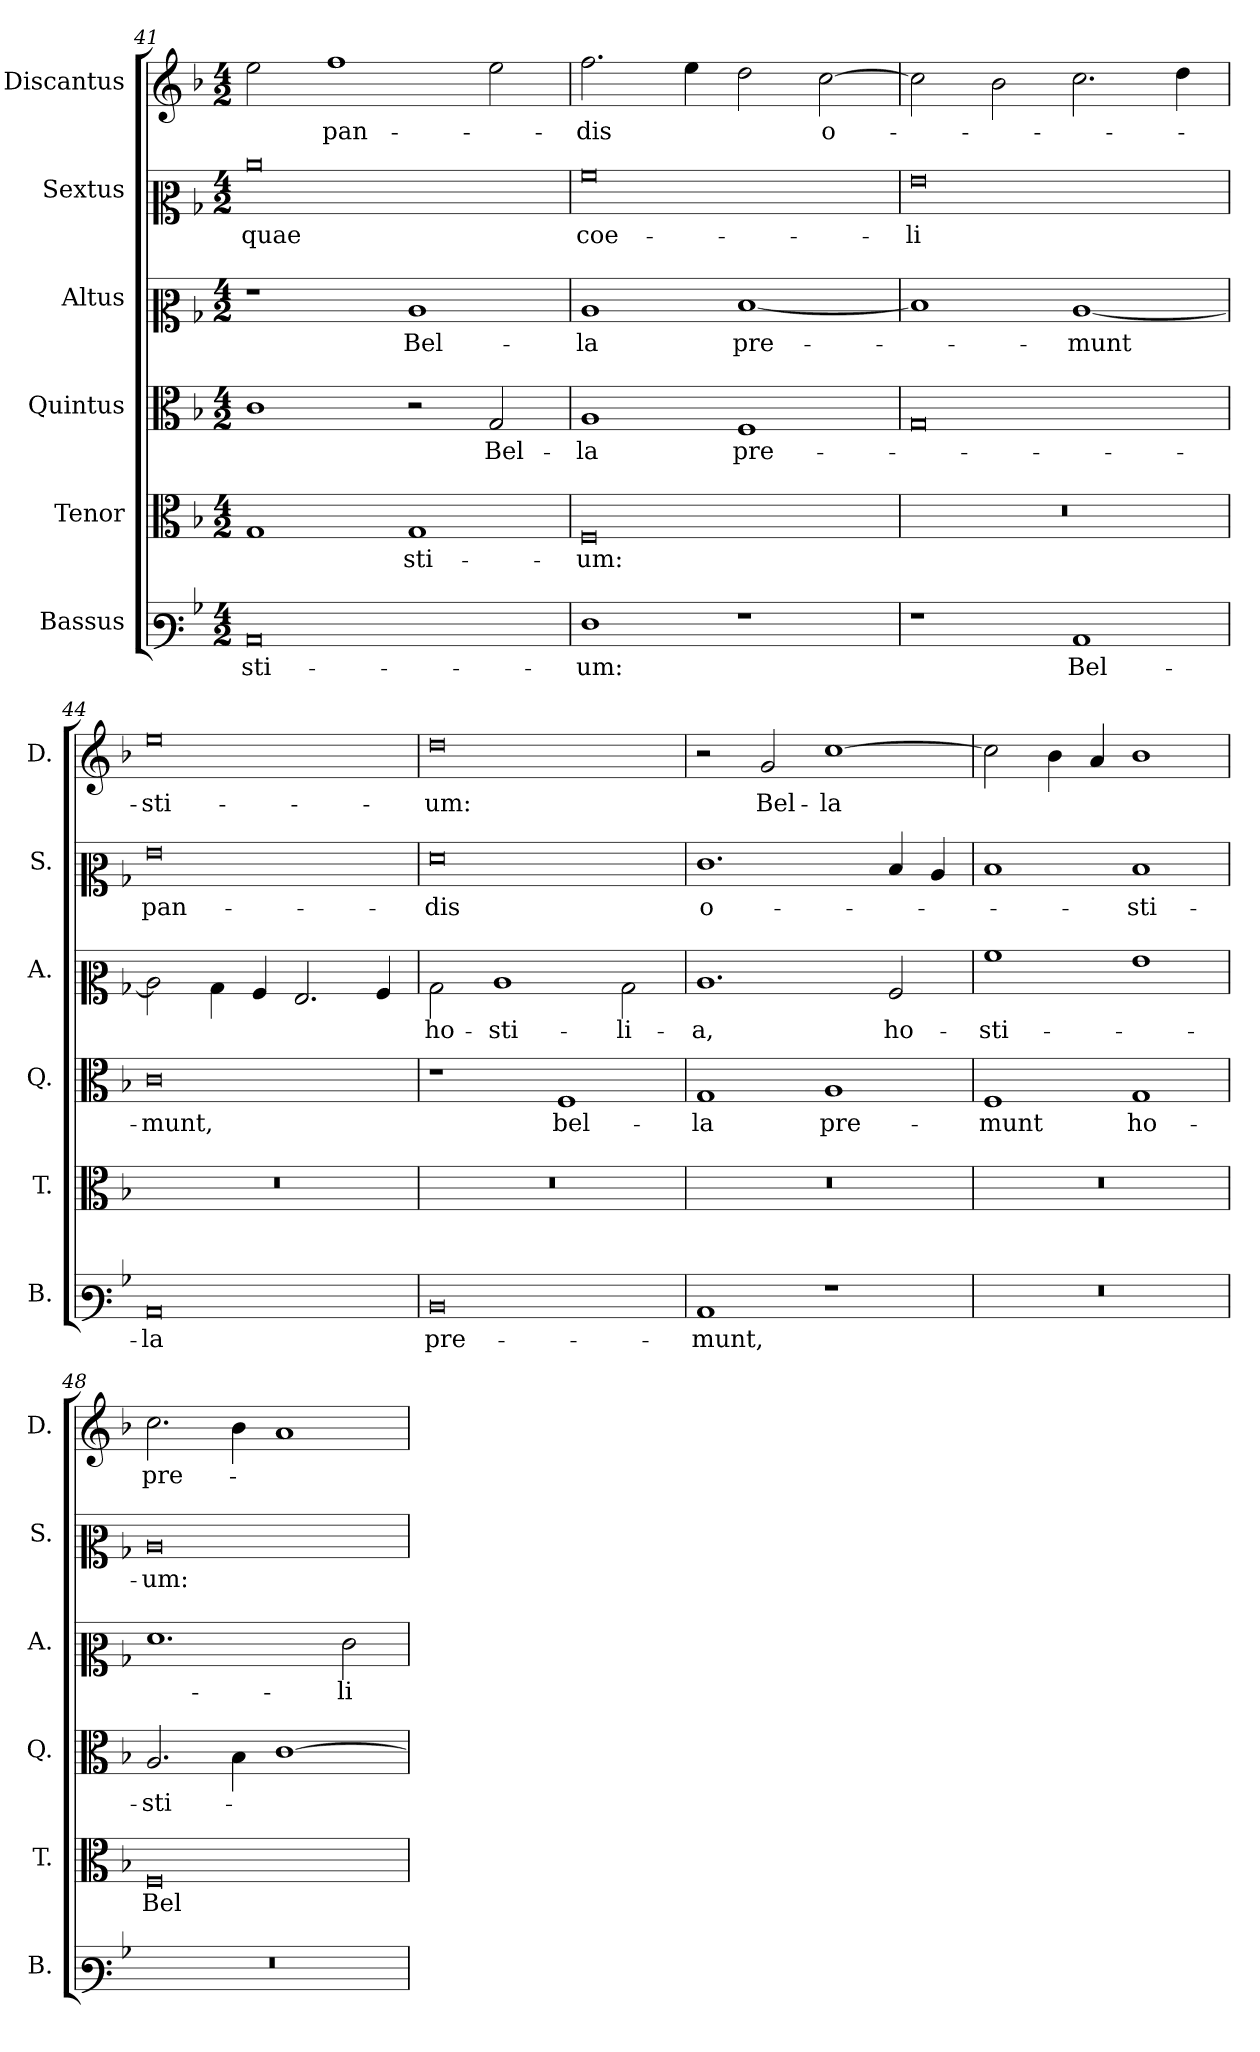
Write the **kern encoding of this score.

**kern	**text	**kern	**text	**kern	**text	**kern	**text	**kern	**text	**kern	**text
*part6	*part6	*part5	*part5	*part4	*part4	*part3	*part3	*part2	*part2	*part1	*part1
*staff6	*staff6	*staff5	*staff5	*staff4	*staff4	*staff3	*staff3	*staff2	*staff2	*staff1	*staff1
*I"Bassus	*	*I"Tenor	*	*I"Quintus	*	*I"Altus	*	*I"Sextus	*	*I"Discantus	*
*I'B.	*	*I'T.	*	*I'Q.	*	*I'A.	*	*I'S.	*	*I'D.	*
!!LO:PB:g=z
*clefF3	*	*clefC3	*	*clefC3	*	*clefC2	*	*clefC2	*	*clefG2	*
*k[b-]	*	*k[b-]	*	*k[b-]	*	*k[b-]	*	*k[b-]	*	*k[b-]	*
*M4/2	*	*M4/2	*	*M4/2	*	*M4/2	*	*M4/2	*	*M4/2	*
=41	=41	=41	=41	=41	=41	=41	=41	=41	=41	=41	=41
!	!LO:LY:b	!	!	!	!	!	!	!	!LO:LY:b	!	!
0C	-sti-	1G	.	1c	.	1r	.	0cc	quae	2ee\	.
!	!	!	!	!	!	!	!	!	!	!	!LO:LY:b
.	.	.	.	.	.	.	.	.	.	1ff	pan-
!	!	!	!LO:LY:b	!	!	!	!LO:LY:b	!	!	!	!
.	.	1G	-sti-	2r	.	1c	Bel-	.	.	.	.
!	!	!	!	!	!LO:LY:b	!	!	!	!	!	!
.	.	.	.	2G/	Bel-	.	.	.	.	2ee\	.
=42	=42	=42	=42	=42	=42	=42	=42	=42	=42	=42	=42
!	!LO:LY:b	!	!LO:LY:b	!	!LO:LY:b	!	!LO:LY:b	!	!LO:LY:b	!	!LO:LY:b
1F	-um:	0F	-um:	1A	-la	1c	-la	0a	coe-	2.ff\	-dis
.	.	.	.	.	.	.	.	.	.	4ee\	.
!	!	!	!	!	!LO:LY:b	!	!LO:LY:b	!	!	!	!
1r	.	.	.	1F	pre-	[1d	pre-	.	.	2dd\	.
!	!	!	!	!	!	!	!	!	!	!	!LO:LY:b
.	.	.	.	.	.	.	.	.	.	[2cc\	o-
=43	=43	=43	=43	=43	=43	=43	=43	=43	=43	=43	=43
!	!	!	!	!	!	!	!	!	!LO:LY:b	!	!
1r	.	0r	.	0G	.	1d]	.	0g	-li	2cc\]	.
.	.	.	.	.	.	.	.	.	.	2b-\	.
!	!LO:LY:b	!	!	!	!	!	!LO:LY:b	!	!	!	!
1C	Bel-	.	.	.	.	[1c	-munt	.	.	2.cc\	.
.	.	.	.	.	.	.	.	.	.	4dd\	.
=44	=44	=44	=44	=44	=44	=44	=44	=44	=44	=44	=44
!	!LO:LY:b	!	!	!	!LO:LY:b	!	!	!	!LO:LY:b	!	!LO:LY:b
0C	-la	0r	.	0c	-munt,	2c\]	.	0g	pan-	0ee	-sti-
.	.	.	.	.	.	4B-\	.	.	.	.	.
.	.	.	.	.	.	4A/	.	.	.	.	.
.	.	.	.	.	.	2.G/	.	.	.	.	.
.	.	.	.	.	.	4A/	.	.	.	.	.
=45	=45	=45	=45	=45	=45	=45	=45	=45	=45	=45	=45
!	!LO:LY:b	!	!	!	!	!	!LO:LY:b	!	!LO:LY:b	!	!LO:LY:b
0D	pre-	0r	.	1r	.	2B-\	ho-	0f	-dis	0dd	-um:
!	!	!	!	!	!	!	!LO:LY:b	!	!	!	!
.	.	.	.	.	.	1c	-sti-	.	.	.	.
!	!	!	!	!	!LO:LY:b	!	!	!	!	!	!
.	.	.	.	1F	bel-	.	.	.	.	.	.
!	!	!	!	!	!	!	!LO:LY:b	!	!	!	!
.	.	.	.	.	.	2B-\	-li-	.	.	.	.
=46	=46	=46	=46	=46	=46	=46	=46	=46	=46	=46	=46
!	!LO:LY:b	!	!	!	!LO:LY:b	!	!LO:LY:b	!	!LO:LY:b	!	!
1C	-munt,	0r	.	1G	-la	1.c	-a,	1.e	o-	2r	.
!	!	!	!	!	!	!	!	!	!	!	!LO:LY:b
.	.	.	.	.	.	.	.	.	.	2g/	Bel-
!	!	!	!	!	!LO:LY:b	!	!	!	!	!	!LO:LY:b
1r	.	.	.	1A	pre-	.	.	.	.	[1cc	-la
!	!	!	!	!	!	!	!LO:LY:b	!	!	!	!
.	.	.	.	.	.	2A/	ho-	4d/	.	.	.
.	.	.	.	.	.	.	.	4c/	.	.	.
=47	=47	=47	=47	=47	=47	=47	=47	=47	=47	=47	=47
!	!	!	!	!	!LO:LY:b	!	!LO:LY:b	!	!	!	!
0r	.	0r	.	1F	-munt	1a	-sti-	1d	.	2cc\]	.
.	.	.	.	.	.	.	.	.	.	4b-\	.
.	.	.	.	.	.	.	.	.	.	4a/	.
!	!	!	!	!	!LO:LY:b	!	!	!	!LO:LY:b	!	!
.	.	.	.	1G	ho-	1g	.	1d	-sti-	1b-	.
=48	=48	=48	=48	=48	=48	=48	=48	=48	=48	=48	=48
!	!	!	!LO:LY:b	!	!LO:LY:b	!	!	!	!LO:LY:b	!	!LO:LY:b
0r	.	0F	Bel-	2.A/	-sti-	1.f	.	0c	-um:	2.cc\	pre-
.	.	.	.	4B-\	.	.	.	.	.	4b-\	.
.	.	.	.	[1c	.	.	.	.	.	1a	.
!	!	!	!	!	!	!	!LO:LY:b	!	!	!	!
.	.	.	.	.	.	2e\	-li-	.	.	.	.
=	=	=	=	=	=	=	=	=	=	=	=
*-	*-	*-	*-	*-	*-	*-	*-	*-	*-	*-	*-
